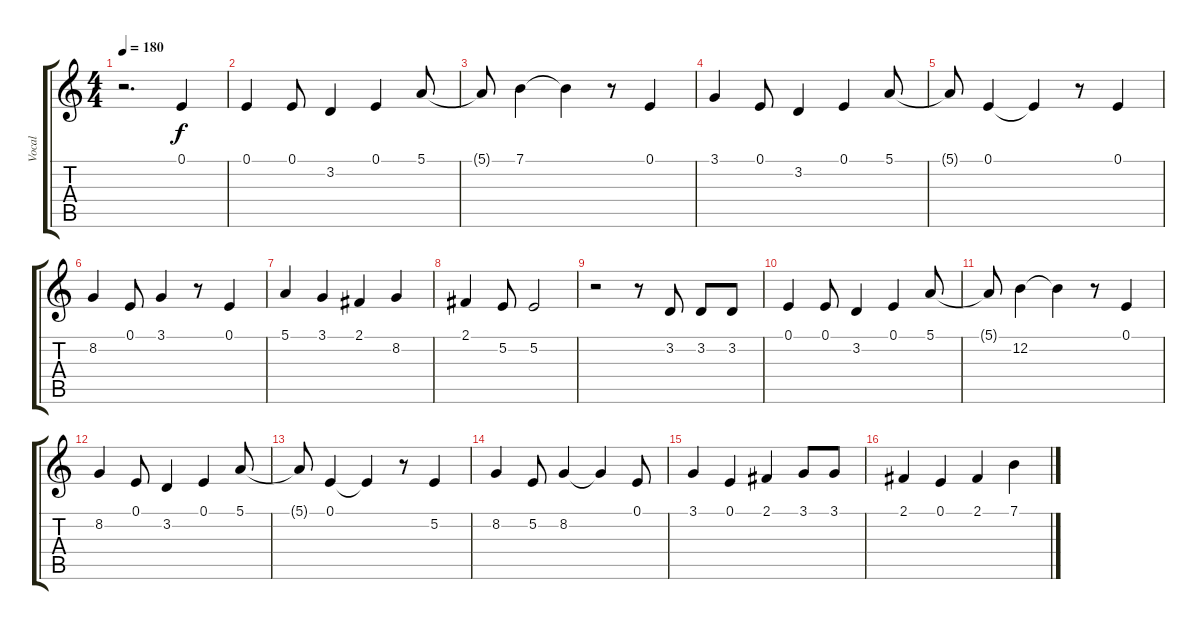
\track ("Vocal" "Vocal") {instrument violin}
\staff {score tabs}
\tuning (E4 B3 G3 D3 A2 E2) {hide}
\ts (4 4)
\tempo 180
\clef g2
\ks c
r.2{d dy f} 0.1.4 |
0.1.4 0.1.8 3.2.4 0.1.4 5.1.8 |
5.1{t}.8 7.1.4 7.1{t}.4 r.8 0.1.4 |
3.1.4 0.1.8 3.2.4 0.1.4 5.1.8 |
5.1{t}.8 0.1.4 0.1{t}.4 r.8 0.1.4 |
8.2.4 0.1.8 3.1.4 r.8 0.1.4 |
5.1.4 3.1.4 2.1.4 8.2.4 |
2.1.4 5.2.8 5.2.2 |
r.2 r.8 3.2.8 3.2.8 3.2.8 |
0.1.4 0.1.8 3.2.4 0.1.4 5.1.8 |
5.1{t}.8 12.2.4 12.2{t}.4 r.8 0.1.4 |
8.2.4 0.1.8 3.2.4 0.1.4 5.1.8 |
5.1{t}.8 0.1.4 0.1{t}.4 r.8 5.2.4 |
8.2.4 5.2.8 8.2.4 8.2{t}.4 0.1.8 |
3.1.4 0.1.4 2.1.4 3.1.8 3.1.8 |
2.1.4 0.1.4 2.1.4 7.1.4
